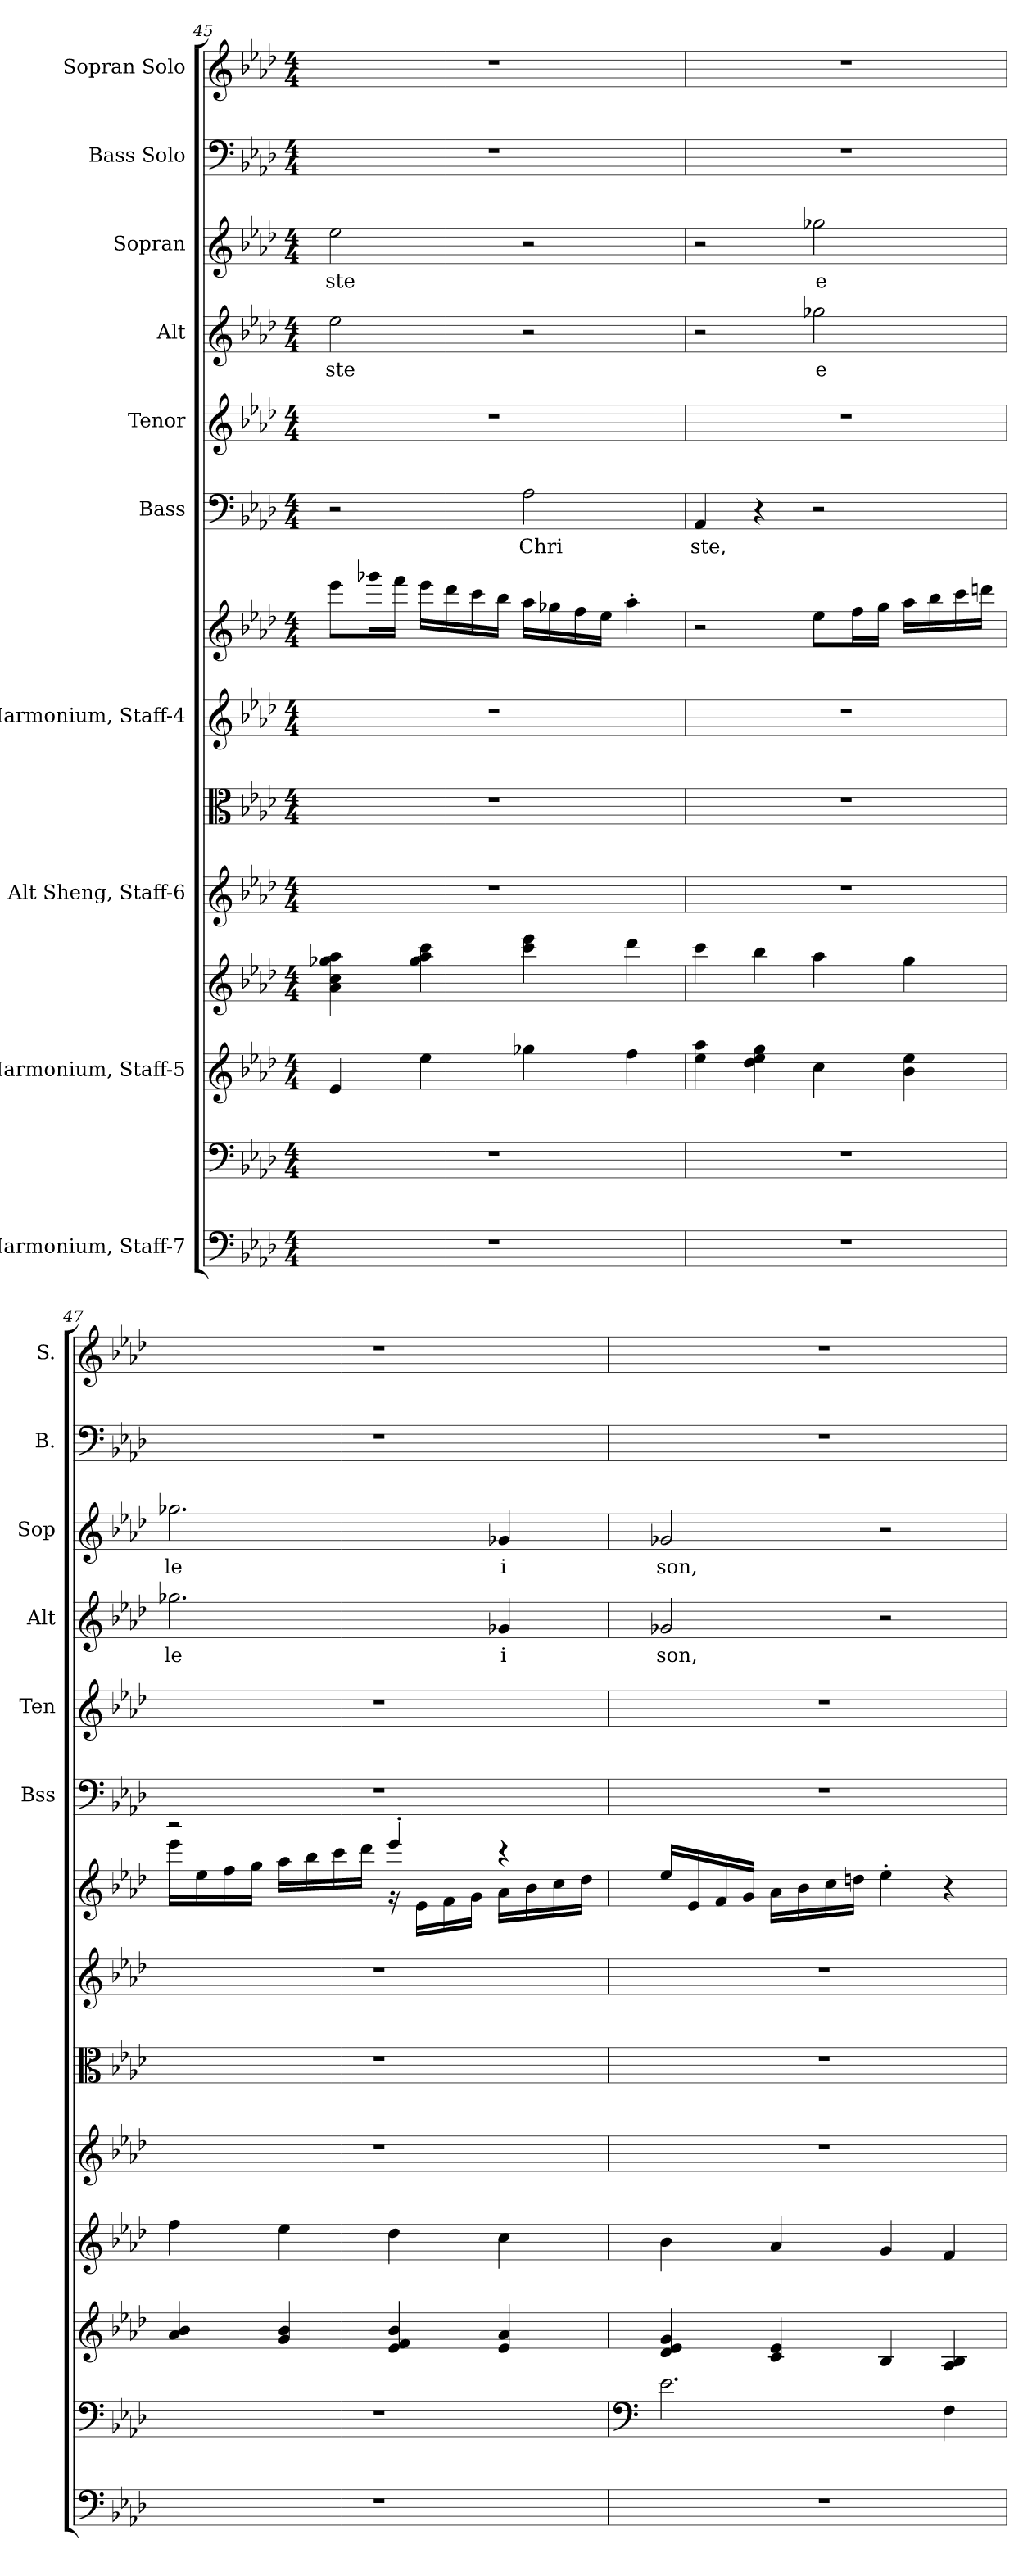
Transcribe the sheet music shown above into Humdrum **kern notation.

**kern	**kern	**kern	**kern	**kern	**kern	**kern	**kern	**kern	**text	**kern	**kern	**text	**kern	**text	**kern	**kern
*part10	*part10	*part9	*part9	*part8	*part8	*part7	*part7	*part6	*part6	*part5	*part4	*part4	*part3	*part3	*part2	*part1
*staff14	*staff13	*staff12	*staff11	*staff10	*staff9	*staff8	*staff7	*staff6	*staff6	*staff5	*staff4	*staff4	*staff3	*staff3	*staff2	*staff1
*I"Harmonium, Staff-7	*	*I"Harmonium, Staff-5	*	*I"Alt Sheng, Staff-6	*	*I"Harmonium, Staff-4	*	*I"Bass	*	*I"Tenor	*I"Alt	*	*I"Sopran	*	*I"Bass Solo	*I"Sopran Solo
*	*	*	*	*	*	*	*	*I'Bss	*	*I'Ten	*I'Alt	*	*I'Sop	*	*I'B.	*I'S.
*clefF4	*clefF4	*clefG2	*clefG2	*clefG2	*clefC3	*clefG2	*clefG2	*clefF4	*	*clefG2	*clefG2	*	*clefG2	*	*clefF4	*clefG2
*	*	*	*	*	*	*	*	*	*	*ITrd4c7	*ITrd2c3	*	*ITrd2c3	*	*	*
*k[b-e-a-d-]	*k[b-e-a-d-]	*k[b-e-a-d-]	*k[b-e-a-d-]	*k[b-e-a-d-]	*k[b-e-a-d-]	*k[b-e-a-d-]	*k[b-e-a-d-]	*k[b-e-a-d-]	*	*k[b-e-a-d-g-]	*k[b-]	*	*k[b-]	*	*k[b-e-a-d-]	*k[b-e-a-d-]
*M4/4	*M4/4	*M4/4	*M4/4	*M4/4	*M4/4	*M4/4	*M4/4	*M4/4	*	*M4/4	*M4/4	*	*M4/4	*	*M4/4	*M4/4
=45	=45	=45	=45	=45	=45	=45	=45	=45	=45	=45	=45	=45	=45	=45	=45	=45
1r	1r	4e-/	4a-\ 4cc\ 4gg-X\ 4aa-\	1r	1r	1r	8eee-\L	2r	.	1r	2cc\	ste	2cc\	ste	1r	1r
.	.	.	.	.	.	.	16ggg-X\L	.	.	.	.	.	.	.	.	.
.	.	.	.	.	.	.	16fff\JJ	.	.	.	.	.	.	.	.	.
.	.	4ee-\	4gg-\ 4aa-\ 4ccc\	.	.	.	16eee-\LL	.	.	.	.	.	.	.	.	.
.	.	.	.	.	.	.	16ddd-\	.	.	.	.	.	.	.	.	.
.	.	.	.	.	.	.	16ccc\	.	.	.	.	.	.	.	.	.
.	.	.	.	.	.	.	16bb-\JJ	.	.	.	.	.	.	.	.	.
.	.	4gg-X\	4ccc\ 4eee-\	.	.	.	16aa-\LL	2A-\	Chri	.	2r	.	2r	.	.	.
.	.	.	.	.	.	.	16gg-X\	.	.	.	.	.	.	.	.	.
.	.	.	.	.	.	.	16ff\	.	.	.	.	.	.	.	.	.
.	.	.	.	.	.	.	16ee-\JJ	.	.	.	.	.	.	.	.	.
.	.	4ff\	4ddd-\	.	.	.	4aa-'\	.	.	.	.	.	.	.	.	.
!!LO:PB:g=z
=46	=46	=46	=46	=46	=46	=46	=46	=46	=46	=46	=46	=46	=46	=46	=46	=46
1r	1r	4ee-\ 4aa-\	4ccc\	1r	1r	1r	2r	4AA-/	ste,	1r	2r	.	2r	.	1r	1r
.	.	4dd-\ 4ee-\ 4gg\	4bb-\	.	.	.	.	4r	.	.	.	.	.	.	.	.
.	.	4cc\	4aa-\	.	.	.	8ee-\L	2r	.	.	2ee-X\	e	2ee-X\	e	.	.
.	.	.	.	.	.	.	16ff\L	.	.	.	.	.	.	.	.	.
.	.	.	.	.	.	.	16gg\JJ	.	.	.	.	.	.	.	.	.
.	.	4b-\ 4ee-\	4gg\	.	.	.	16aa-\LL	.	.	.	.	.	.	.	.	.
.	.	.	.	.	.	.	16bb-\	.	.	.	.	.	.	.	.	.
.	.	.	.	.	.	.	16ccc\	.	.	.	.	.	.	.	.	.
.	.	.	.	.	.	.	16dddn\JJ	.	.	.	.	.	.	.	.	.
=47	=47	=47	=47	=47	=47	=47	=47	=47	=47	=47	=47	=47	=47	=47	=47	=47
*	*	*	*	*	*	*	*^	*	*	*	*	*	*	*	*	*
1r	1r	4a-/ 4b-/	4ff\	1r	1r	1r	2r	16eee-\LL	1r	.	1r	2.ee-X\	le	2.ee-X\	le	1r	1r
.	.	.	.	.	.	.	.	16ee-\	.	.	.	.	.	.	.	.	.
.	.	.	.	.	.	.	.	16ff\	.	.	.	.	.	.	.	.	.
.	.	.	.	.	.	.	.	16gg\JJ	.	.	.	.	.	.	.	.	.
.	.	4g/ 4b-/	4ee-\	.	.	.	.	16aa-\LL	.	.	.	.	.	.	.	.	.
.	.	.	.	.	.	.	.	16bb-\	.	.	.	.	.	.	.	.	.
.	.	.	.	.	.	.	.	16ccc\	.	.	.	.	.	.	.	.	.
.	.	.	.	.	.	.	.	16ddd-\JJ	.	.	.	.	.	.	.	.	.
.	.	4e-/ 4f/ 4b-/	4dd-\	.	.	.	4eee-'/	16r	.	.	.	.	.	.	.	.	.
.	.	.	.	.	.	.	.	16e-\LL	.	.	.	.	.	.	.	.	.
.	.	.	.	.	.	.	.	16f\	.	.	.	.	.	.	.	.	.
.	.	.	.	.	.	.	.	16g\JJ	.	.	.	.	.	.	.	.	.
.	.	4e-/ 4a-/	4cc\	.	.	.	4r	16a-\LL	.	.	.	4e-X/	i	4e-X/	i	.	.
.	.	.	.	.	.	.	.	16b-\	.	.	.	.	.	.	.	.	.
.	.	.	.	.	.	.	.	16cc\	.	.	.	.	.	.	.	.	.
.	.	.	.	.	.	.	.	16dd-\JJ	.	.	.	.	.	.	.	.	.
*	*	*	*	*	*	*	*v	*v	*	*	*	*	*	*	*	*	*
=48	=48	=48	=48	=48	=48	=48	=48	=48	=48	=48	=48	=48	=48	=48	=48	=48
*	*clefF4	*	*	*	*	*	*	*	*	*	*	*	*	*	*	*
1r	2.e-\	4d-/ 4e-/ 4g/	4b-\	1r	1r	1r	16ee-/LL	1r	.	1r	2e-X/	son,	2e-X/	son,	1r	1r
.	.	.	.	.	.	.	16e-/	.	.	.	.	.	.	.	.	.
.	.	.	.	.	.	.	16f/	.	.	.	.	.	.	.	.	.
.	.	.	.	.	.	.	16g/JJ	.	.	.	.	.	.	.	.	.
.	.	4c/ 4e-/	4a-/	.	.	.	16a-\LL	.	.	.	.	.	.	.	.	.
.	.	.	.	.	.	.	16b-\	.	.	.	.	.	.	.	.	.
.	.	.	.	.	.	.	16cc\	.	.	.	.	.	.	.	.	.
.	.	.	.	.	.	.	16ddn\JJ	.	.	.	.	.	.	.	.	.
.	.	4B-/	4g/	.	.	.	4ee-'\	.	.	.	2r	.	2r	.	.	.
.	4F\	4A-/ 4B-/	4f/	.	.	.	4r	.	.	.	.	.	.	.	.	.
=	=	=	=	=	=	=	=	=	=	=	=	=	=	=	=	=
*-	*-	*-	*-	*-	*-	*-	*-	*-	*-	*-	*-	*-	*-	*-	*-	*-
